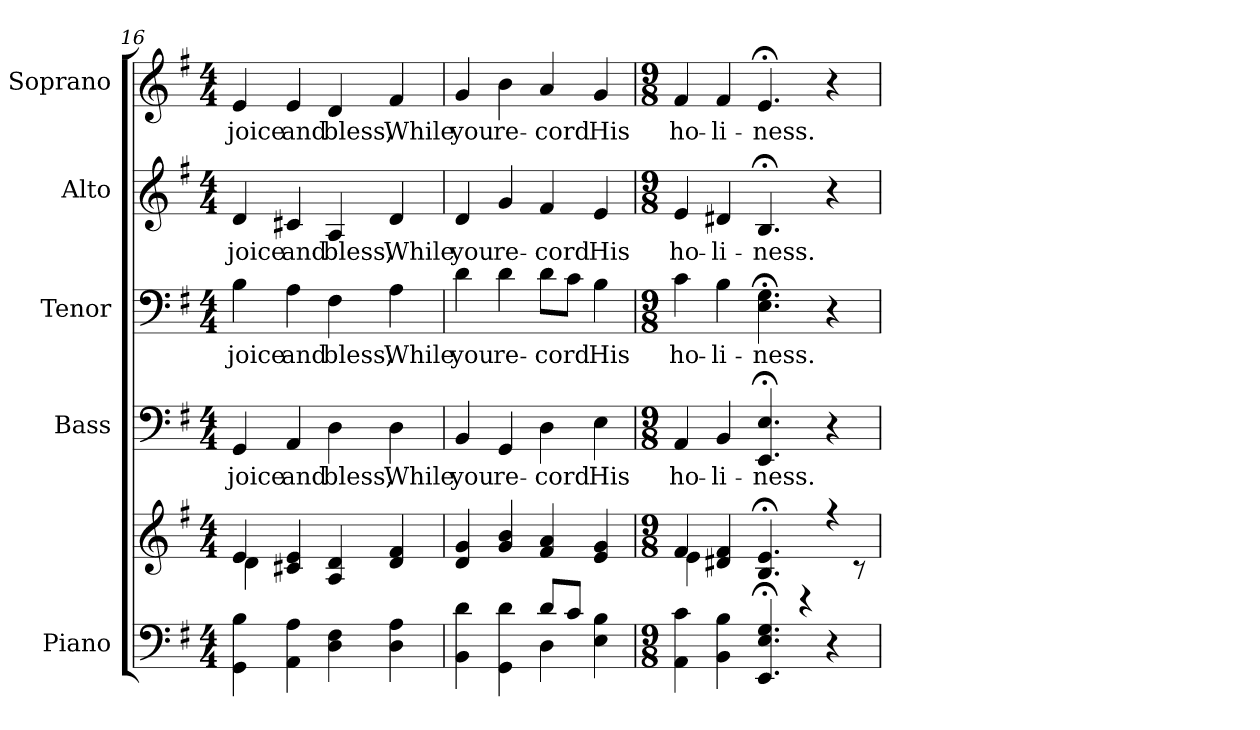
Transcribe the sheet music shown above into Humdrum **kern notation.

**kern	**kern	**kern	**text	**kern	**text	**kern	**text	**kern	**text
*part5	*part5	*part4	*part4	*part3	*part3	*part2	*part2	*part1	*part1
*staff6	*staff5	*staff4	*staff4	*staff3	*staff3	*staff2	*staff2	*staff1	*staff1
*I"Piano	*	*I"Bass	*	*I"Tenor	*	*I"Alto	*	*I"Soprano	*
*I'Pno.	*	*I'B.	*	*I'T.	*	*I'A.	*	*I'S.	*
*clefF4	*clefG2	*clefF4	*	*clefF4	*	*clefG2	*	*clefG2	*
*k[f#]	*k[f#]	*k[f#]	*	*k[f#]	*	*k[f#]	*	*k[f#]	*
*G:	*G:	*G:	*	*G:	*	*G:	*	*G:	*
*M4/4	*M4/4	*M4/4	*	*M4/4	*	*M4/4	*	*M4/4	*
=16	=16	=16	=16	=16	=16	=16	=16	=16	=16
*	*^	*	*	*	*	*	*	*	*
!	!	!	!	!LO:LY:b:color=#000000	!	!	!	!	!	!
!	!	!	!	!	!	!LO:LY:b:color=#000000	!	!	!	!
!	!	!	!	!	!	!	!	!LO:LY:b:color=#000000	!	!
!	!	!	!	!	!	!	!	!	!	!LO:LY:b:color=#000000
4GGi\ 4Bi	4ei/	4di\	4GGi/	-joice	4Bi\	-joice	4di/	-joice	4ei/	-joice
!	!	!	!	!LO:LY:b:color=#000000	!	!	!	!	!	!
!	!	!	!	!	!	!LO:LY:b:color=#000000	!	!	!	!
!	!	!	!	!	!	!	!	!LO:LY:b:color=#000000	!	!
!	!	!	!	!	!	!	!	!	!	!LO:LY:b:color=#000000
4AAi\ 4Ai	4c#Xi/ 4ei	4ryy	4AAi/	and	4Ai\	and	4c#Xi/	and	4ei/	and
!	!	!	!	!LO:LY:b:color=#000000	!	!	!	!	!	!
!	!	!	!	!	!	!LO:LY:b:color=#000000	!	!	!	!
!	!	!	!	!	!	!	!	!LO:LY:b:color=#000000	!	!
!	!	!	!	!	!	!	!	!	!	!LO:LY:b:color=#000000
4Di\ 4F#i	4Ai/ 4di	2ryy	4Di\	bless,	4F#i\	bless,	4Ai/	bless,	4di/	bless,
!	!	!	!	!LO:LY:b:color=#000000	!	!	!	!	!	!
!	!	!	!	!	!	!LO:LY:b:color=#000000	!	!	!	!
!	!	!	!	!	!	!	!	!LO:LY:b:color=#000000	!	!
!	!	!	!	!	!	!	!	!	!	!LO:LY:b:color=#000000
4Di\ 4Ai	4di/ 4f#i	.	4Di\	While	4Ai\	While	4di/	While	4f#i/	While
*	*v	*v	*	*	*	*	*	*	*	*
!!LO:PB:g=z
=17	=17	=17	=17	=17	=17	=17	=17	=17	=17
*^	*	*	*	*	*	*	*	*	*
!	!	!	!	!LO:LY:b:color=#000000	!	!	!	!	!	!
!	!	!	!	!	!	!LO:LY:b:color=#000000	!	!	!	!
!	!	!	!	!	!	!	!	!LO:LY:b:color=#000000	!	!
!	!	!	!	!	!	!	!	!	!	!LO:LY:b:color=#000000
4BBi\ 4di	2ryy	4di/ 4gi	4BBi/	you	4di\	you	4di/	you	4gi/	you
!	!	!	!	!LO:LY:b:color=#000000	!	!	!	!	!	!
!	!	!	!	!	!	!LO:LY:b:color=#000000	!	!	!	!
!	!	!	!	!	!	!	!	!LO:LY:b:color=#000000	!	!
!	!	!	!	!	!	!	!	!	!	!LO:LY:b:color=#000000
4GGi\ 4di	.	4gi/ 4bi	4GGi/	re-	4di\	re-	4gi/	re-	4bi\	re-
!	!	!	!	!LO:LY:b:color=#000000	!	!	!	!	!	!
!	!	!	!	!	!	!LO:LY:b:color=#000000	!	!	!	!
!	!	!	!	!	!	!	!	!LO:LY:b:color=#000000	!	!
!	!	!	!	!	!	!	!	!	!	!LO:LY:b:color=#000000
8di/L	4Di\	4f#i/ 4ai	4Di\	-cord	8di\L	-cord	4f#i/	-cord	4ai/	-cord
8ci/J	.	.	.	.	8ci\J	.	.	.	.	.
!	!	!	!	!LO:LY:b:color=#000000	!	!	!	!	!	!
!	!	!	!	!	!	!LO:LY:b:color=#000000	!	!	!	!
!	!	!	!	!	!	!	!	!LO:LY:b:color=#000000	!	!
!	!	!	!	!	!	!	!	!	!	!LO:LY:b:color=#000000
4Ei\ 4Bi	4ryy	4ei/ 4gi	4Ei\	His	4Bi\	His	4ei/	His	4gi/	His
*v	*v	*	*	*	*	*	*	*	*	*
=18	=18	=18	=18	=18	=18	=18	=18	=18	=18
*M9/8	*M9/8	*M9/8	*	*M9/8	*	*M9/8	*	*M9/8	*
*	*^	*	*	*	*	*	*	*	*
*^	*	*	*	*	*	*	*	*	*	*
!	!	!	!	!	!LO:LY:b:color=#000000	!	!	!	!	!	!
*v	*v	*	*	*	*	*	*	*	*	*	*
*^	*	*	*	*	*	*	*	*	*	*
!	!	!	!	!	!	!	!LO:LY:b:color=#000000	!	!	!	!
*v	*v	*	*	*	*	*	*	*	*	*	*
*^	*	*	*	*	*	*	*	*	*	*
!	!	!	!	!	!	!	!	!	!LO:LY:b:color=#000000	!	!
*v	*v	*	*	*	*	*	*	*	*	*	*
*^	*	*	*	*	*	*	*	*	*	*
!	!	!	!	!	!	!	!	!	!	!	!LO:LY:b:color=#000000
*v	*v	*	*	*	*	*	*	*	*	*	*
4AAi\ 4ci	4f#i/	4ei\	4AAi/	ho-	4ci\	ho-	4ei/	ho-	4f#i/	ho-
!	!	!	!	!LO:LY:b:color=#000000	!	!	!	!	!	!
!	!	!	!	!	!	!LO:LY:b:color=#000000	!	!	!	!
!	!	!	!	!	!	!	!	!LO:LY:b:color=#000000	!	!
!	!	!	!	!	!	!	!	!	!	!LO:LY:b:color=#000000
4BBi\ 4Bi	4d#Xi/ 4f#i	4ryy	4BBi/	-li-	4Bi\	-li-	4d#Xi/	-li-	4f#i/	-li-
!	!	!	!	!LO:LY:b:color=#000000	!	!	!	!	!	!
!	!	!	!	!	!	!LO:LY:b:color=#000000	!	!	!	!
!	!	!	!	!	!	!	!	!LO:LY:b:color=#000000	!	!
!	!	!	!	!	!	!	!	!	!	!LO:LY:b:color=#000000
4.EEi/; 4.Ei; 4.Gi;	4.Bi/; 4.ei;	4ryy	4.EEi/; 4.Ei;	-ness.	4.Ei\; 4.Gi;	-ness.	4.B;i/	-ness.	4.e;i/	-ness.
.	.	4r	.	.	.	.	.	.	.	.
4r	4r	.	4r	.	4r	.	4r	.	4r	.
.	.	8r	.	.	.	.	.	.	.	.
*	*v	*v	*	*	*	*	*	*	*	*
=	=	=	=	=	=	=	=	=	=
*-	*-	*-	*-	*-	*-	*-	*-	*-	*-
